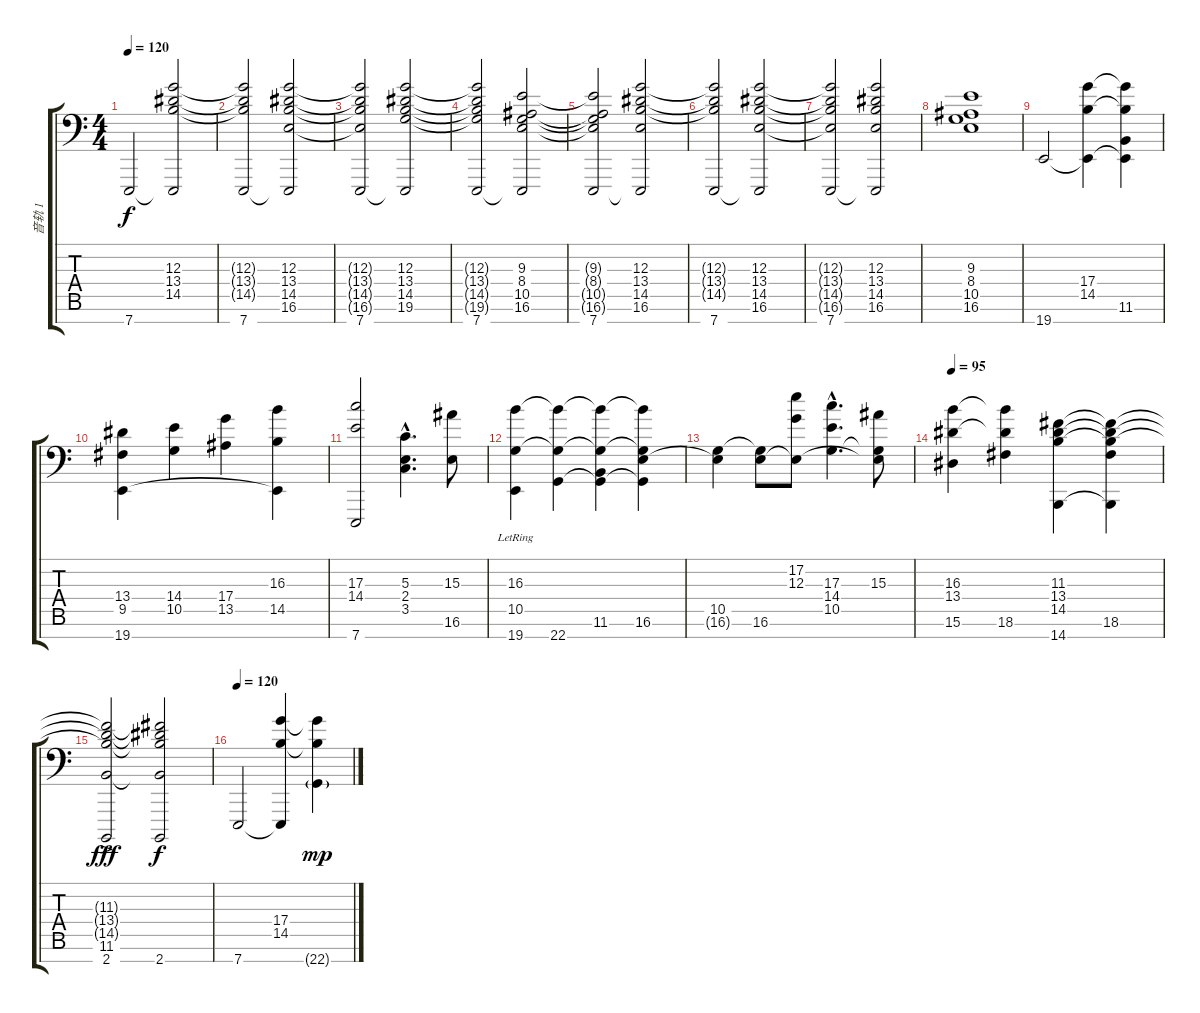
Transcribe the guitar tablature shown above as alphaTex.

\track ("音轨 1" "音轨 1") {instrument acousticgrandpiano}
\staff {score tabs}
\tuning (B4 B3 G3 D3 A2 C2 A0) {hide}
\ts (4 4)
\tempo 120
\clef f4
\ks c
7.7.2{dy f instrument acousticgrandpiano} (12.3 13.4 14.5 7.7{t}).2 |
(12.3{t} 13.4{t} 14.5{t} 7.7).2 (12.3 13.4 14.5 16.6 7.7{t}).2 |
(12.3{t} 13.4{t} 14.5{t} 16.6{t} 7.7).2 (12.3 13.4 14.5 19.6 7.7{t}).2 |
(12.3{t} 13.4{t} 14.5{t} 19.6{t} 7.7).2 (9.3 8.4 10.5 16.6 7.7{t}).2 |
(9.3{t} 8.4{t} 10.5{t} 16.6{t} 7.7).2 (12.3 13.4 14.5 16.6 7.7{t}).2 |
(12.3{t} 13.4{t} 14.5{t} 7.7).2 (12.3 13.4 14.5 16.6 7.7{t}).2 |
(12.3{t} 13.4{t} 14.5{t} 16.6{t} 7.7).2 (12.3 13.4 14.5 16.6 7.7{t}).2 |
(9.3 8.4 10.5 16.6).1 |
19.7.2 (17.4 14.5 19.7{t}).4 (17.4{t} 14.5{t} 11.6 19.7{t}).4 |
(13.4 9.5 19.7).4 (14.4 10.5).4 (17.4 13.5).4 (16.3 14.5 19.7{t}).4 |
(17.3 14.4 7.7).2 (5.3{hac} 2.4{hac} 3.5{hac}).4{d} (15.3 16.6).8 |
(16.3 10.5 19.7{lr}).4 (16.3{t} 10.5{t} 22.7).4 (16.3{t} 10.5{t} 11.6 22.7{t}).4 (16.3{t} 10.5{t} 16.6 22.7{t}).4 |
(10.5 16.6{t}).4 (10.5{t} 16.6).8 (17.2 12.3 16.6{t}).8 (17.3{hac} 14.4{hac} 10.5{hac}).4{d} (15.3 10.5{t} 16.6{t}).8 |
\tempo 95
(16.3 13.4 15.6).4 (16.3{t} 13.4{t} 18.6).4 (11.3 13.4 14.5 14.7).4 (11.3{t} 13.4{t} 14.5{t} 18.6 14.7{t}).4 |
(11.3{t} 13.4{t} 14.5{t} 11.6{ac} 2.7{ac}).2{dy fff} (11.3{t} 13.4{t} 14.5{t} 11.6{t} 2.7).2{dy f} |
\tempo 120
7.7.2 (17.4 14.5 7.7{t}).4 (17.4{t} 14.5{t} 22.7{g}).4{dy mp}
